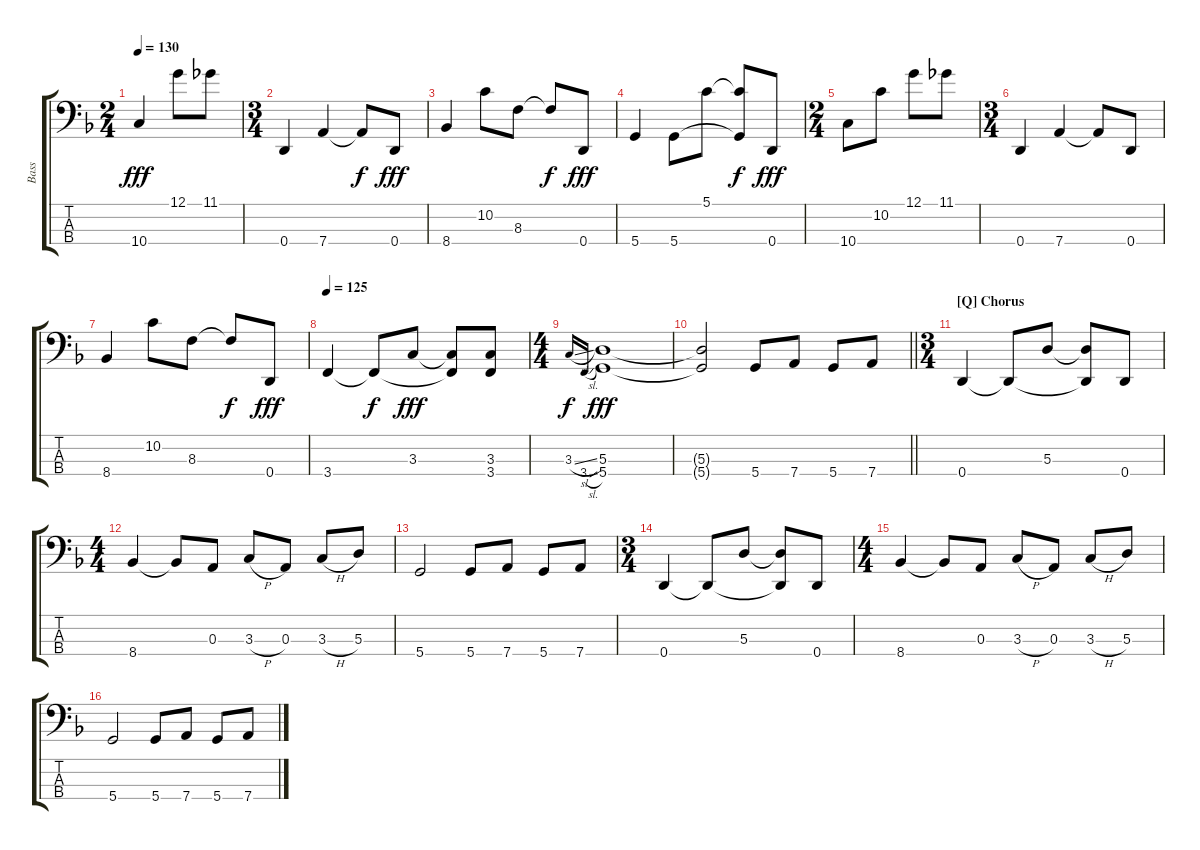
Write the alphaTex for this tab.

\track ("Bass" "Bass") {instrument electricbasspick}
\staff {score tabs}
\tuning (G2 D2 A1 D1) {hide}
\ts (2 4)
\tempo 130
\clef f4
\ks dminor
10.4.4{dy fff} 12.1.8 11.1.8 |
\ts (3 4)
0.4.4 7.4.4 7.4{t}.8{dy f} 0.4.8{dy fff} |
8.4.4 10.2.8 8.3.8 8.3{t}.8{dy f} 0.4.8{dy fff} |
5.4.4 5.4.8 5.1.8 (5.1{t} 5.4{t}).8{dy f} 0.4.8{dy fff} |
\ts (2 4)
10.4.8 10.2.8 12.1.8 11.1.8 |
\ts (3 4)
0.4.4 7.4.4 7.4{t}.8 0.4.8 |
8.4.4 10.2.8 8.3.8 8.3{t}.8{dy f} 0.4.8{dy fff} |
\tempo 125
3.4.4 3.4{t}.8{dy f} 3.3.8{dy fff} (3.3{t} 3.4{t}).8 (3.3 3.4).8 |
\ts (4 4)
3.3{sl}.16{gr onbeat dy f} 3.4{sl}.16{gr onbeat} (5.3 5.4).1{dy fff} |
\barLineRight lightlight
(5.3{t} 5.4{t}).2 5.4.8 7.4.8{beam split} 5.4.8 7.4.8 |
\ts (3 4)
\section ("" "[Q] Chorus")
0.4.4 0.4{t}.8 5.3.8{beam split} (5.3{t} 0.4{t}).8 0.4.8 |
\ts (4 4)
8.4.4 8.4{t}.8 0.3.8{beam split} 3.3{h}.8 0.3.8 3.3{h}.8 5.3.8 |
5.4.2 5.4.8 7.4.8{beam split} 5.4.8 7.4.8 |
\ts (3 4)
0.4.4 0.4{t}.8 5.3.8{beam split} (5.3{t} 0.4{t}).8 0.4.8 |
\ts (4 4)
8.4.4 8.4{t}.8 0.3.8{beam split} 3.3{h}.8 0.3.8 3.3{h}.8 5.3.8 |
5.4.2 5.4.8 7.4.8{beam split} 5.4.8 7.4.8
